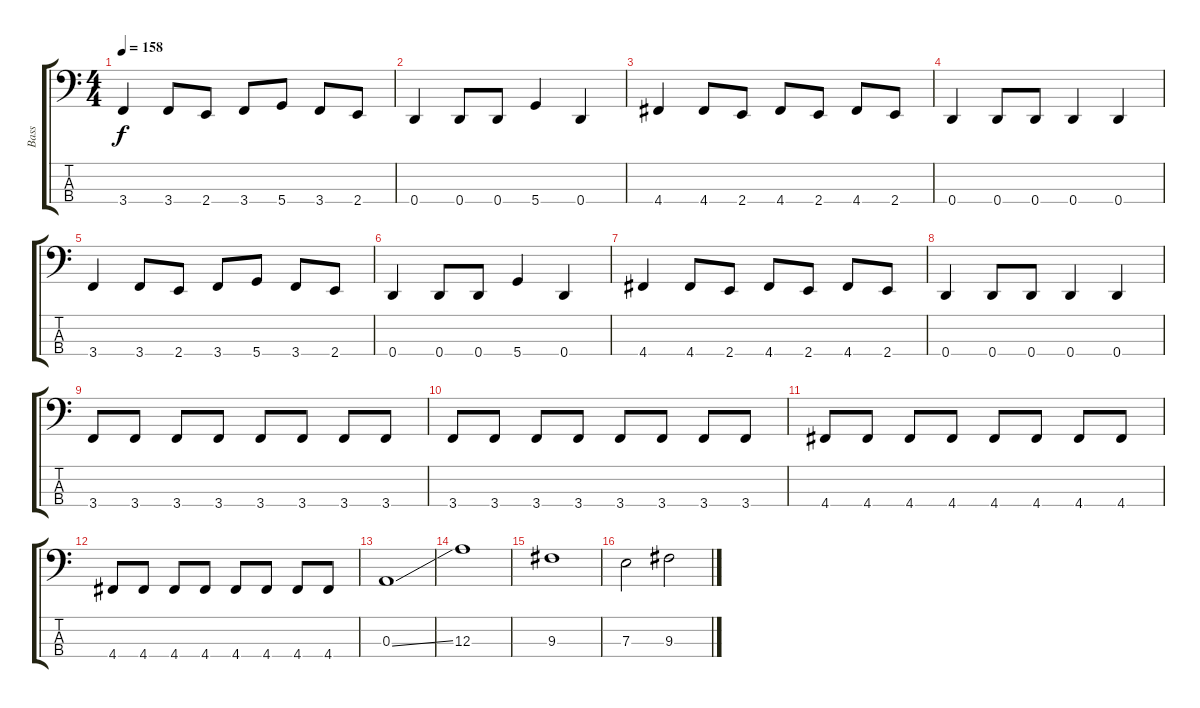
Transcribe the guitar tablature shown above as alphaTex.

\track ("Bass" "Bass") {instrument electricbassfinger}
\staff {score tabs}
\tuning (G2 D2 A1 D1) {hide}
\ts (4 4)
\tempo 158
\clef f4
\ks c
3.4.4{dy f} 3.4.8 2.4.8 3.4.8 5.4.8 3.4.8 2.4.8 |
0.4.4 0.4.8 0.4.8 5.4.4 0.4.4 |
4.4.4 4.4.8 2.4.8 4.4.8 2.4.8 4.4.8 2.4.8 |
0.4.4 0.4.8 0.4.8 0.4.4 0.4.4 |
3.4.4 3.4.8 2.4.8 3.4.8 5.4.8 3.4.8 2.4.8 |
0.4.4 0.4.8 0.4.8 5.4.4 0.4.4 |
4.4.4 4.4.8 2.4.8 4.4.8 2.4.8 4.4.8 2.4.8 |
0.4.4 0.4.8 0.4.8 0.4.4 0.4.4 |
3.4.8 3.4.8 3.4.8 3.4.8 3.4.8 3.4.8 3.4.8 3.4.8 |
3.4.8 3.4.8 3.4.8 3.4.8 3.4.8 3.4.8 3.4.8 3.4.8 |
4.4.8 4.4.8 4.4.8 4.4.8 4.4.8 4.4.8 4.4.8 4.4.8 |
4.4.8 4.4.8 4.4.8 4.4.8 4.4.8 4.4.8 4.4.8 4.4.8 |
0.3{ss}.1 |
12.3.1 |
9.3.1 |
7.3.2 9.3.2
